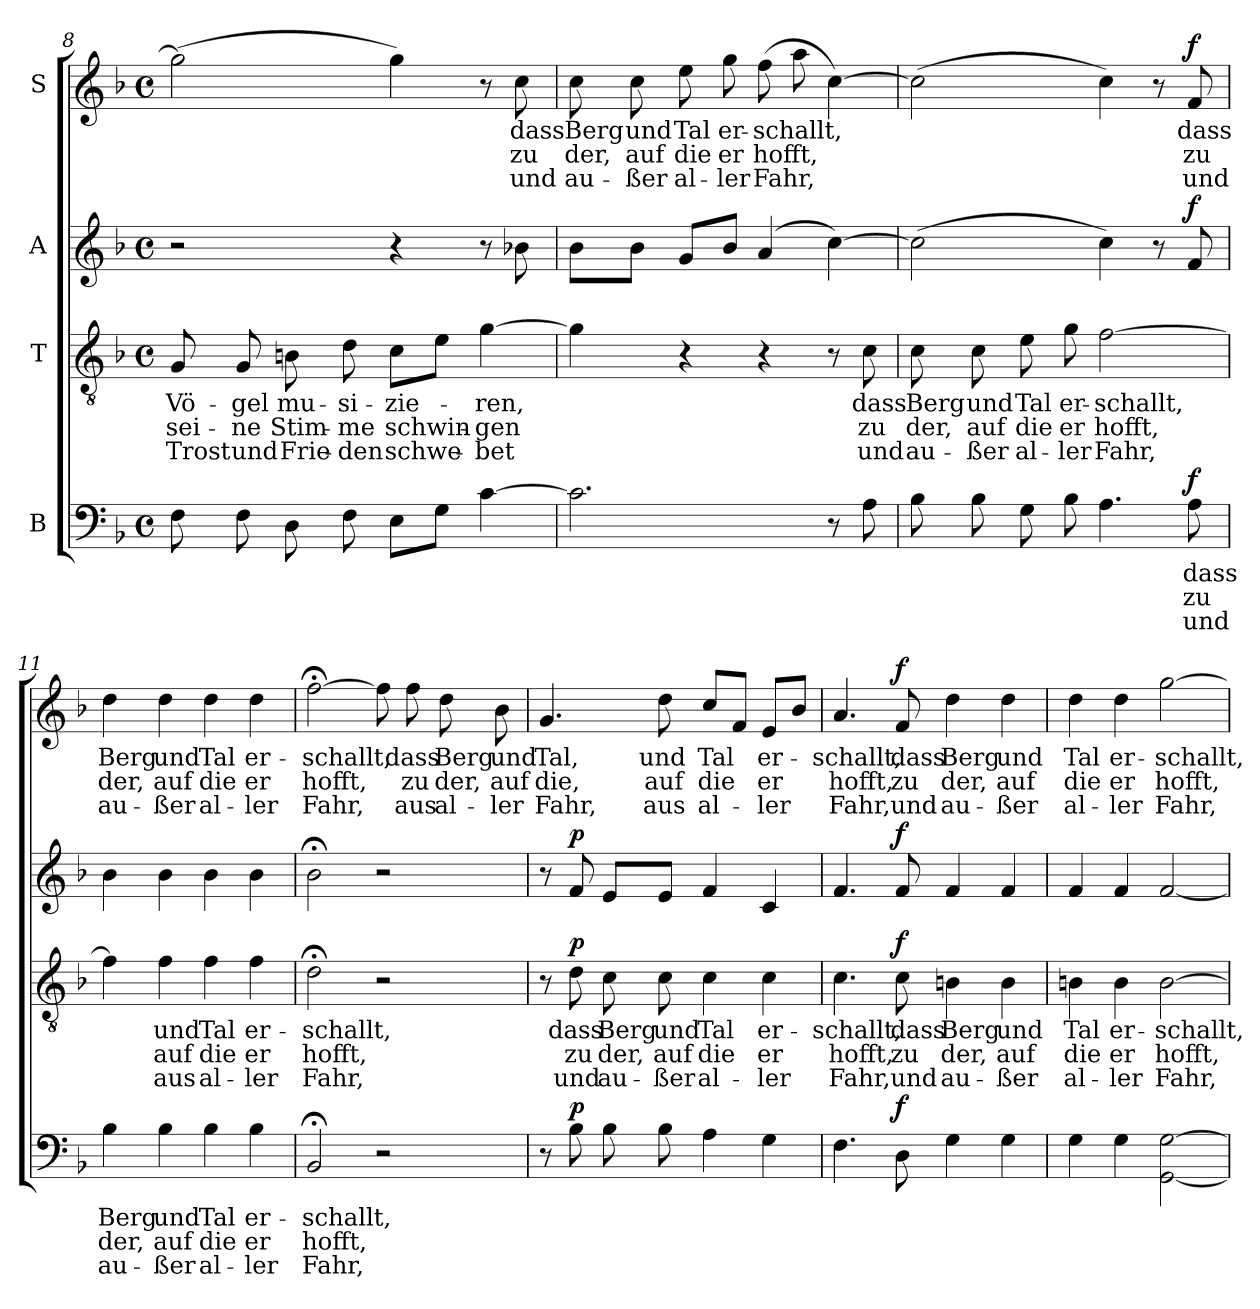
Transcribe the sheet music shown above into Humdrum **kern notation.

**kern	**text	**text	**text	**dynam	**kern	**text	**text	**text	**dynam	**kern	**dynam	**kern	**text	**text	**text	**dynam
*part4	*part4	*part4	*part4	*part4	*part3	*part3	*part3	*part3	*part3	*part2	*part2	*part1	*part1	*part1	*part1	*part1
*staff4	*staff4	*staff4	*staff4	*staff4	*staff3	*staff3	*staff3	*staff3	*staff3	*staff2	*staff2	*staff1	*staff1	*staff1	*staff1	*staff1
*I"B	*	*	*	*	*I"T	*	*	*	*	*I"A	*	*I"S	*	*	*	*
*clefF4	*	*	*	*	*clefGv2	*	*	*	*	*clefG2	*	*clefG2	*	*	*	*
*k[b-]	*	*	*	*	*k[b-]	*	*	*	*	*k[b-]	*	*k[b-]	*	*	*	*
*M4/4	*	*	*	*	*M4/4	*	*	*	*	*M4/4	*	*M4/4	*	*	*	*
*met(c)	*	*	*	*	*met(c)	*	*	*	*	*met(c)	*	*met(c)	*	*	*	*
=8	=8	=8	=8	=8	=8	=8	=8	=8	=8	=8	=8	=8	=8	=8	=8	=8
8F\	.	.	.	.	8G/	Vö-	sei-	Trost	.	2r	.	(2gg\]	.	.	.	.
8F\	.	.	.	.	8G/	-gel	-ne	und	.	.	.	.	.	.	.	.
8D\	.	.	.	.	8Bn\	mu-	Stim-	Frie-	.	.	.	.	.	.	.	.
8F\	.	.	.	.	8d\	-si-	-me	-den	.	.	.	.	.	.	.	.
8E\L	.	.	.	.	8c\L	-zie-	schwin-	schwe-	.	4r	.	4gg\)	.	.	.	.
8G\J	.	.	.	.	8e\J	.	.	.	.	.	.	.	.	.	.	.
[4c\	.	.	.	.	[4g\	-ren,	-gen	-bet	.	8r	.	8r	.	.	.	.
.	.	.	.	.	.	.	.	.	.	8b-X\	.	8cc\	dass	zu	und	.
=9	=9	=9	=9	=9	=9	=9	=9	=9	=9	=9	=9	=9	=9	=9	=9	=9
2.c\]	.	.	.	.	4g\]	.	.	.	.	8b-\L	.	8cc\	Berg	der,	au-	.
.	.	.	.	.	.	.	.	.	.	8b-\J	.	8cc\	und	auf	-ßer	.
.	.	.	.	.	4r	.	.	.	.	8g/L	.	8ee\	Tal	die	al-	.
.	.	.	.	.	.	.	.	.	.	8b-/J	.	8gg\	er-	er	-ler	.
.	.	.	.	.	4r	.	.	.	.	(4a/	.	(>8ff\	-schallt,	hofft,	Fahr,	.
.	.	.	.	.	.	.	.	.	.	.	.	8aa\	.	.	.	.
8r	.	.	.	.	8r	.	.	.	.	[4cc\)	.	[4cc\)	.	.	.	.
8A\	.	.	.	.	8c\	dass	zu	und	.	.	.	.	.	.	.	.
!!LO:PB:g=z
=10	=10	=10	=10	=10	=10	=10	=10	=10	=10	=10	=10	=10	=10	=10	=10	=10
8B-\	.	.	.	.	8c\	Berg	der,	au-	.	(2cc\]	.	(2cc\]	.	.	.	.
8B-\	.	.	.	.	8c\	und	auf	-ßer	.	.	.	.	.	.	.	.
8G\	.	.	.	.	8e\	Tal	die	al-	.	.	.	.	.	.	.	.
8B-\	.	.	.	.	8g\	er-	er	-ler	.	.	.	.	.	.	.	.
4.A\	.	.	.	.	[2f\	-schallt,	hofft,	Fahr,	.	4cc\)	.	4cc\)	.	.	.	.
.	.	.	.	.	.	.	.	.	.	8r	.	8r	.	.	.	.
!	!	!	!	!LO:DY:a	!	!	!	!	!	!	!LO:DY:a	!	!	!	!	!LO:DY:a
8A\	dass	zu	und	f	.	.	.	.	.	8f/	f	8f/	dass	zu	und	f
=11	=11	=11	=11	=11	=11	=11	=11	=11	=11	=11	=11	=11	=11	=11	=11	=11
4B-\	Berg	der,	au-	.	4f\]	.	.	.	.	4b-\	.	4dd\	Berg	der,	au-	.
4B-\	und	auf	-ßer	.	4f\	und	auf	aus	.	4b-\	.	4dd\	und	auf	-ßer	.
4B-\	Tal	die	al-	.	4f\	Tal	die	al-	.	4b-\	.	4dd\	Tal	die	al-	.
4B-\	er-	er	-ler	.	4f\	er-	er	-ler	.	4b-\	.	4dd\	er-	er	-ler	.
=12	=12	=12	=12	=12	=12	=12	=12	=12	=12	=12	=12	=12	=12	=12	=12	=12
2BB-;</	-schallt,	hofft,	Fahr,	.	2d;<\	-schallt,	hofft,	Fahr,	.	2b-;<\	.	[2ff;<\	-schallt,	hofft,	Fahr,	.
2r	.	.	.	.	2r	.	.	.	.	2r	.	8ff\]	.	.	.	.
.	.	.	.	.	.	.	.	.	.	.	.	8ff\	dass	zu	aus	.
.	.	.	.	.	.	.	.	.	.	.	.	8dd\	Berg	der,	al-	.
.	.	.	.	.	.	.	.	.	.	.	.	8b-\	und	auf	-ler	.
=13	=13	=13	=13	=13	=13	=13	=13	=13	=13	=13	=13	=13	=13	=13	=13	=13
8r	.	.	.	.	8r	.	.	.	.	8r	.	4.g/	Tal,	die,	Fahr,	.
!	!	!	!	!LO:DY:a	!	!	!	!	!LO:DY:a	!	!LO:DY:a	!	!	!	!	!
8B-\	.	.	.	p	8d\	dass	zu	und	p	8f/	p	.	.	.	.	.
8B-\	.	.	.	.	8c\	Berg	der,	au-	.	8e/L	.	.	.	.	.	.
8B-\	.	.	.	.	8c\	und	auf	-ßer	.	8e/J	.	8dd\	und	auf	aus	.
4A\	.	.	.	.	4c\	Tal	die	al-	.	4f/	.	8cc/L	Tal	die	-al-	.
.	.	.	.	.	.	.	.	.	.	.	.	8f/J	.	.	.	.
4G\	.	.	.	.	4c\	er-	er	-ler	.	4c/	.	8e/L	er-	-er	-ler	.
.	.	.	.	.	.	.	.	.	.	.	.	8b-/J	.	.	.	.
!!LO:LB:g=z
=14	=14	=14	=14	=14	=14	=14	=14	=14	=14	=14	=14	=14	=14	=14	=14	=14
4.F\	.	.	.	.	4.c\	-schallt,	hofft,	Fahr,	.	4.f/	.	4.a/	-schallt,	hofft,	Fahr,	.
!	!	!	!	!LO:DY:a	!	!	!	!	!LO:DY:a	!	!LO:DY:a	!	!	!	!	!LO:DY:a
8D\	.	.	.	f	8c\	dass	zu	und	f	8f/	f	8f/	dass	zu	und	f
4G\	.	.	.	.	4Bn\	Berg	der,	au-	.	4f/	.	4dd\	Berg	der,	au-	.
4G\	.	.	.	.	4B\	und	auf	-ßer	.	4f/	.	4dd\	und	auf	-ßer	.
=15	=15	=15	=15	=15	=15	=15	=15	=15	=15	=15	=15	=15	=15	=15	=15	=15
4G\	.	.	.	.	4Bn\	Tal	die	al-	.	4f/	.	4dd\	Tal	die	al-	.
4G\	.	.	.	.	4B\	er-	er	-ler	.	4f/	.	4dd\	er-	er	-ler	.
[2GG\ [2G\	.	.	.	.	[2B\	-schallt,	hofft,	Fahr,	.	[2f/	.	[2gg\	-schallt,	hofft,	Fahr,	.
=	=	=	=	=	=	=	=	=	=	=	=	=	=	=	=	=
*-	*-	*-	*-	*-	*-	*-	*-	*-	*-	*-	*-	*-	*-	*-	*-	*-
